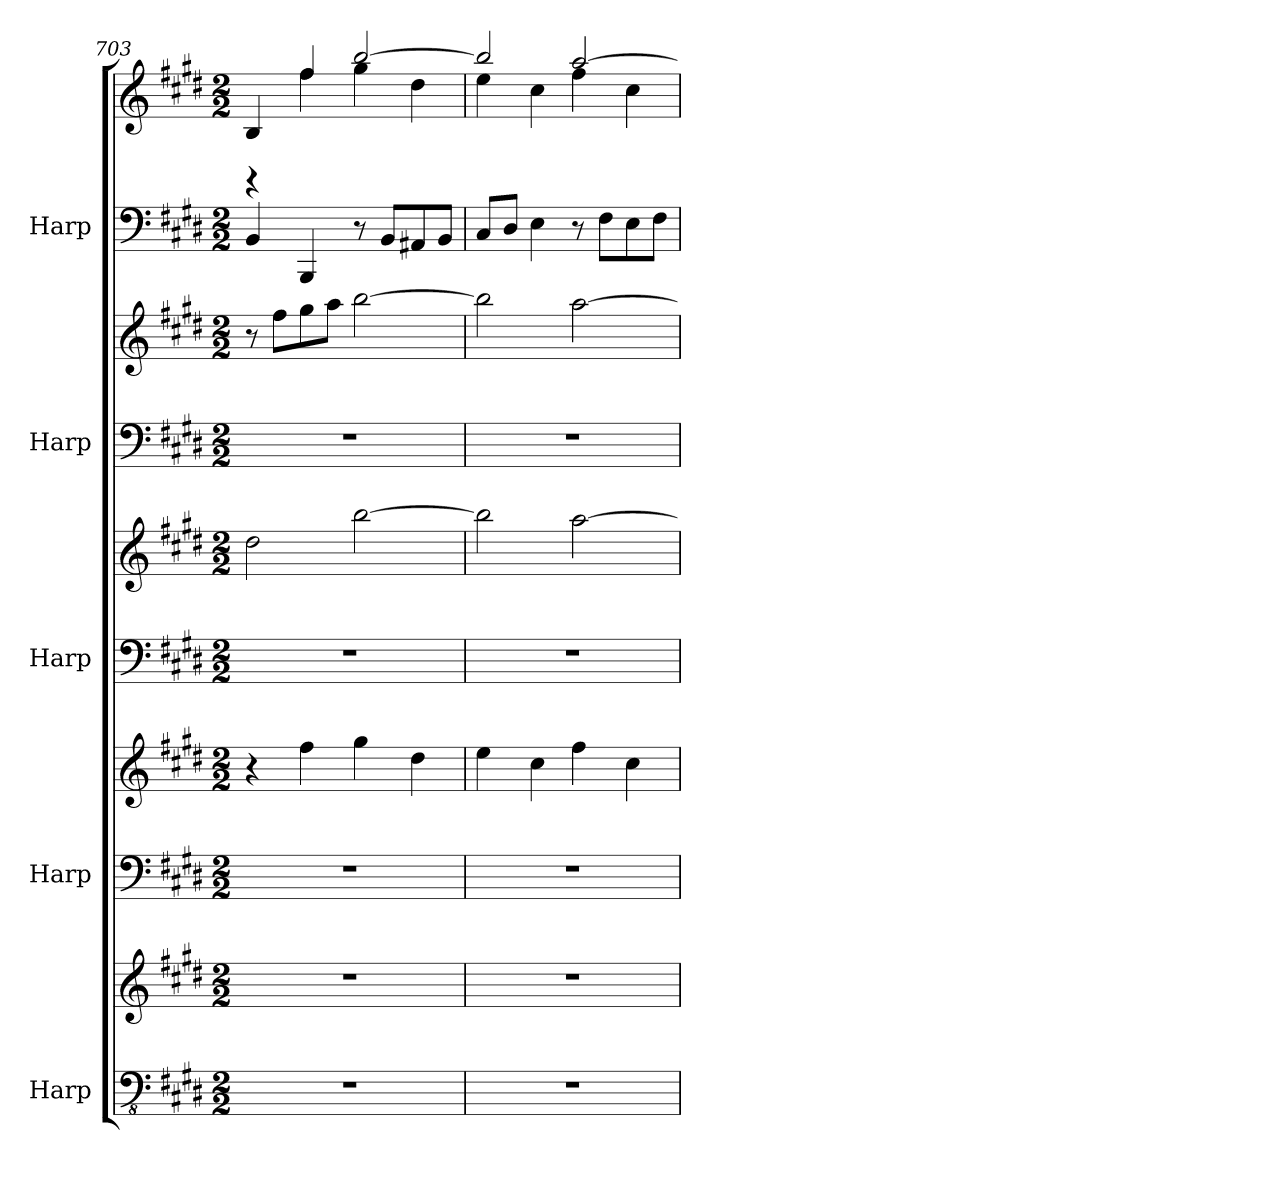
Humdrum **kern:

**kern	**kern	**kern	**kern	**kern	**kern	**kern	**kern	**kern	**kern
*part5	*part5	*part4	*part4	*part3	*part3	*part2	*part2	*part1	*part1
*staff10	*staff9	*staff8	*staff7	*staff6	*staff5	*staff4	*staff3	*staff2	*staff1
*I"Harp	*	*I"Harp	*	*I"Harp	*	*I"Harp	*	*I"Harp	*
*I'Hp	*	*I'Hp	*	*I'Hp	*	*I'Hp	*	*I'Hp	*
*clefFv4	*clefG2	*clefF4	*clefG2	*clefF4	*clefG2	*clefF4	*clefG2	*clefF4	*clefG2
*k[f#c#g#d#]	*k[f#c#g#d#]	*k[f#c#g#d#]	*k[f#c#g#d#]	*k[f#c#g#d#]	*k[f#c#g#d#]	*k[f#c#g#d#]	*k[f#c#g#d#]	*k[f#c#g#d#]	*k[f#c#g#d#]
*M2/2	*M2/2	*M2/2	*M2/2	*M2/2	*M2/2	*M2/2	*M2/2	*M2/2	*M2/2
=703	=703	=703	=703	=703	=703	=703	=703	=703	=703
*	*	*	*	*	*	*	*	*	*^
1r	1r	1r	4r	1r	2dd#\	1r	8r	4BB/	4B/	4rGG
.	.	.	.	.	.	.	8ff#\L	.	.	.
.	.	.	4ff#\	.	.	.	8gg#\	4BBB/	4ff#/	4ff#\
.	.	.	.	.	.	.	8aa\J	.	.	.
.	.	.	4gg#\	.	[2bb\	.	[2bb\	8r	[2bb/	4gg#\
.	.	.	.	.	.	.	.	8BB/L	.	.
.	.	.	4dd#\	.	.	.	.	8AA#X/	.	4dd#\
.	.	.	.	.	.	.	.	8BB/J	.	.
=704	=704	=704	=704	=704	=704	=704	=704	=704	=704	=704
1r	1r	1r	4ee\	1r	2bb\]	1r	2bb\]	8C#/L	2bb/]	4ee\
.	.	.	.	.	.	.	.	8D#/J	.	.
.	.	.	4cc#\	.	.	.	.	4E\	.	4cc#\
.	.	.	4ff#\	.	[2aa\	.	[2aa\	8r	[2aa/	4ff#\
.	.	.	.	.	.	.	.	8F#\L	.	.
.	.	.	4cc#\	.	.	.	.	8E\	.	4cc#\
.	.	.	.	.	.	.	.	8F#\J	.	.
*	*	*	*	*	*	*	*	*	*v	*v
=	=	=	=	=	=	=	=	=	=
*-	*-	*-	*-	*-	*-	*-	*-	*-	*-
